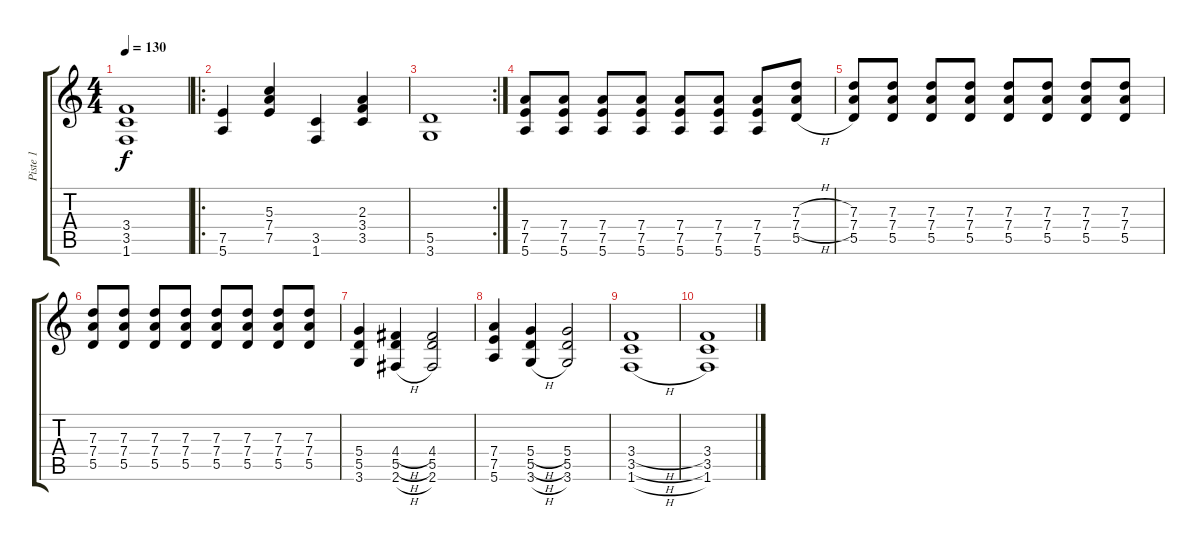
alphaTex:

\track ("Piste 1" "Piste 1") {instrument overdrivenguitar}
\staff {score tabs}
\tuning (E4 B3 G3 D3 A2 E2) {hide}
\ts (4 4)
\tempo 130
\clef g2
\ks c
(3.4 3.5 1.6).1{dy f} |
\ro
(7.5 5.6).4 (5.3 7.4 7.5).4 (3.5 1.6).4 (2.3 3.4 3.5).4 |
\rc 2
(5.5 3.6).1 |
(7.4 7.5 5.6).8 (7.4 7.5 5.6).8 (7.4 7.5 5.6).8 (7.4 7.5 5.6).8 (7.4 7.5 5.6).8 (7.4 7.5 5.6).8 (7.4 7.5 5.6).8 (7.3{h} 7.4{h} 5.5{h}).8 |
(7.3 7.4 5.5).8 (7.3 7.4 5.5).8 (7.3 7.4 5.5).8 (7.3 7.4 5.5).8 (7.3 7.4 5.5).8 (7.3 7.4 5.5).8 (7.3 7.4 5.5).8 (7.3 7.4 5.5).8 |
(7.3 7.4 5.5).8 (7.3 7.4 5.5).8 (7.3 7.4 5.5).8 (7.3 7.4 5.5).8 (7.3 7.4 5.5).8 (7.3 7.4 5.5).8 (7.3 7.4 5.5).8 (7.3 7.4 5.5).8 |
(5.4 5.5 3.6).4 (4.4{h} 5.5{h} 2.6{h}).4 (4.4 5.5 2.6).2 |
(7.4 7.5 5.6).4 (5.4{h} 5.5{h} 3.6{h}).4 (5.4 5.5 3.6).2 |
(3.4{h} 3.5{h} 1.6{h}).1 |
(3.4 3.5 1.6).1
